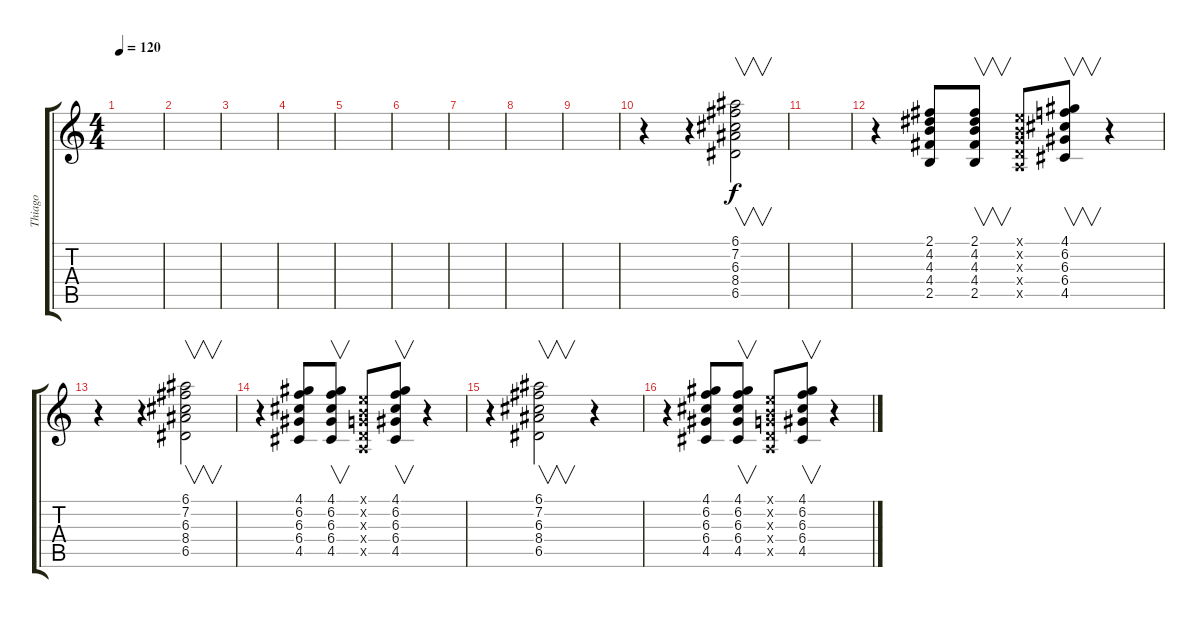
\track ("Thiago" "Thiago") {instrument electricguitarclean}
\staff {score tabs}
\tuning (E4 B3 G3 D3 A2 E2) {hide}
\ts (4 4)
\tempo 120
\clef g2
\ks c
|
|
|
|
|
|
|
|
|
r.4 r.4 (6.1 7.2 6.3 8.4 6.5).2{v} |
|
r.4 (2.1 4.2 4.3 4.4 2.5).8 (2.1 4.2 4.3 4.4 2.5).8{v} (0.1{x} 0.2{x} 0.3{x} 0.4{x} 0.5{x}).8 (4.1 6.2 6.3 6.4 4.5).8{v} r.4 |
r.4 r.4 (6.1 7.2 6.3 8.4 6.5).2{v} |
r.4 (4.1 6.2 6.3 6.4 4.5).8 (4.1 6.2 6.3 6.4 4.5).8{v} (0.1{x} 0.2{x} 0.3{x} 0.4{x} 0.5{x}).8 (4.1 6.2 6.3 6.4 4.5).8{v} r.4 |
r.4 (6.1 7.2 6.3 8.4 6.5).2{v} r.4 |
r.4 (4.1 6.2 6.3 6.4 4.5).8 (4.1 6.2 6.3 6.4 4.5).8{v} (0.1{x} 0.2{x} 0.3{x} 0.4{x} 0.5{x}).8 (4.1 6.2 6.3 6.4 4.5).8{v} r.4
